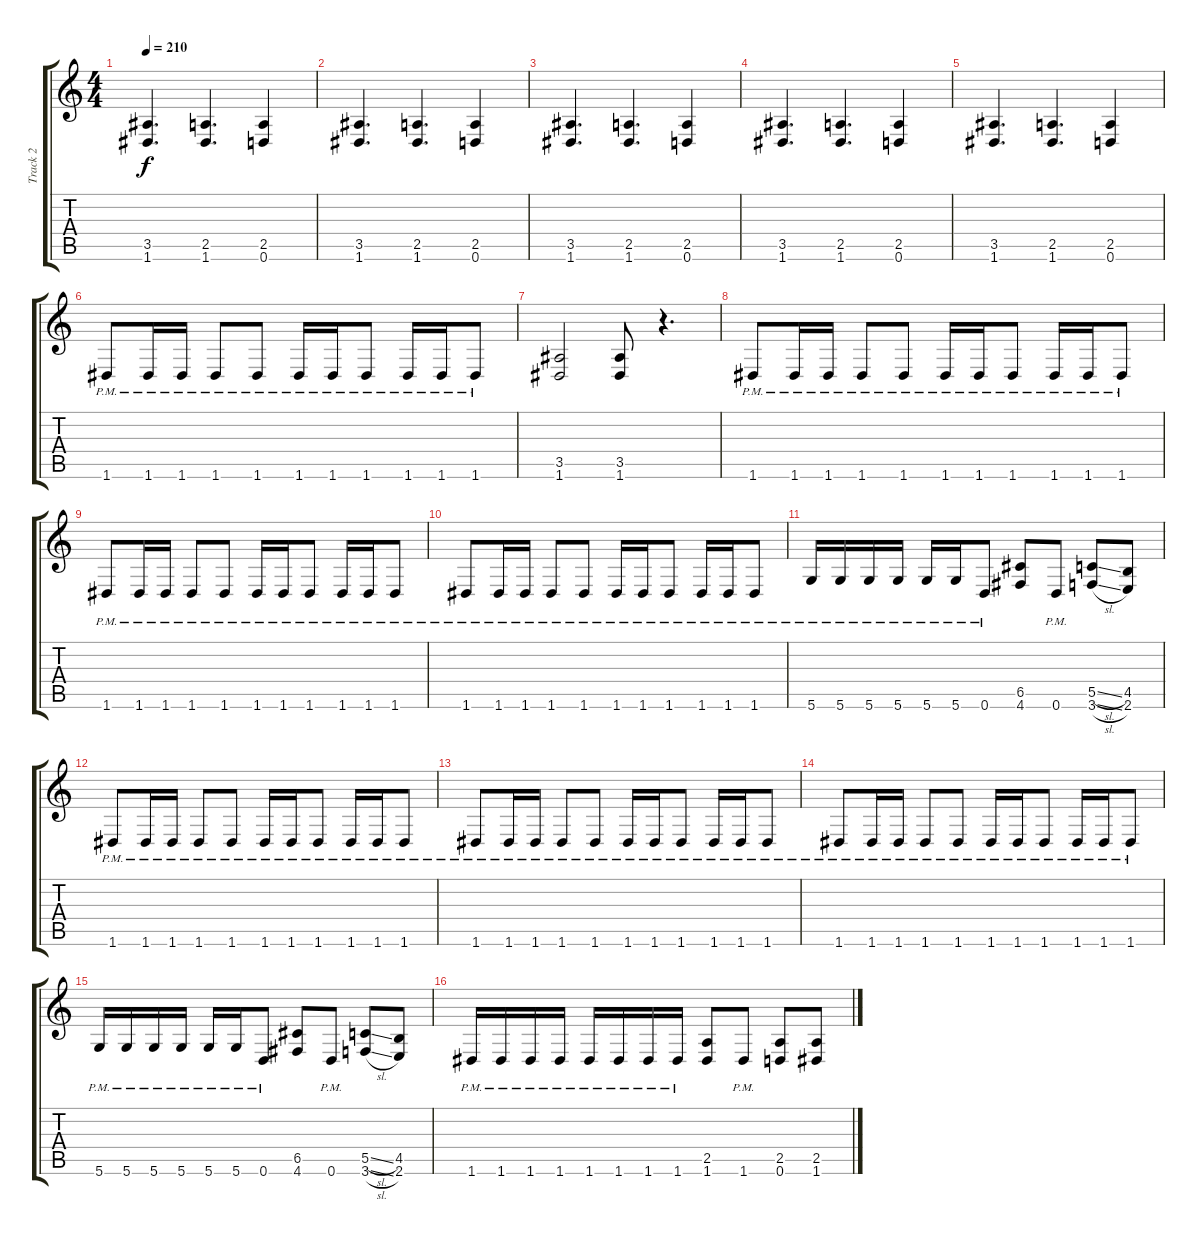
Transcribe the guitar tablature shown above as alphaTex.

\track ("Track 2" "Track 2") {instrument overdrivenguitar}
\staff {score tabs}
\tuning (D4 A3 F3 C3 G2 D2) {hide}
\ts (4 4)
\tempo 210
\clef g2
\ks c
(3.5 1.6).4{d dy f} (2.5 1.6).4{d} (2.5 0.6).4 |
(3.5 1.6).4{d} (2.5 1.6).4{d} (2.5 0.6).4 |
(3.5 1.6).4{d} (2.5 1.6).4{d} (2.5 0.6).4 |
(3.5 1.6).4{d} (2.5 1.6).4{d} (2.5 0.6).4 |
(3.5 1.6).4{d} (2.5 1.6).4{d} (2.5 0.6).4 |
1.6{pm}.8 1.6{pm}.16 1.6{pm}.16 1.6{pm}.8 1.6{pm}.8 1.6{pm}.16 1.6{pm}.16 1.6{pm}.8 1.6{pm}.16 1.6{pm}.16 1.6{pm}.8 |
(3.5 1.6).2 (3.5 1.6).8 r.4{d} |
1.6{pm}.8 1.6{pm}.16 1.6{pm}.16 1.6{pm}.8 1.6{pm}.8 1.6{pm}.16 1.6{pm}.16 1.6{pm}.8 1.6{pm}.16 1.6{pm}.16 1.6{pm}.8 |
1.6{pm}.8 1.6{pm}.16 1.6{pm}.16 1.6{pm}.8 1.6{pm}.8 1.6{pm}.16 1.6{pm}.16 1.6{pm}.8 1.6{pm}.16 1.6{pm}.16 1.6{pm}.8 |
1.6{pm}.8 1.6{pm}.16 1.6{pm}.16 1.6{pm}.8 1.6{pm}.8 1.6{pm}.16 1.6{pm}.16 1.6{pm}.8 1.6{pm}.16 1.6{pm}.16 1.6{pm}.8 |
5.6{pm}.16 5.6{pm}.16 5.6{pm}.16 5.6{pm}.16 5.6{pm}.16 5.6{pm}.16 0.6{pm}.8 (6.5 4.6).8 0.6{pm}.8 (5.5{sl} 3.6{sl}).8 (4.5 2.6).8 |
1.6{pm}.8 1.6{pm}.16 1.6{pm}.16 1.6{pm}.8 1.6{pm}.8 1.6{pm}.16 1.6{pm}.16 1.6{pm}.8 1.6{pm}.16 1.6{pm}.16 1.6{pm}.8 |
1.6{pm}.8 1.6{pm}.16 1.6{pm}.16 1.6{pm}.8 1.6{pm}.8 1.6{pm}.16 1.6{pm}.16 1.6{pm}.8 1.6{pm}.16 1.6{pm}.16 1.6{pm}.8 |
1.6{pm}.8 1.6{pm}.16 1.6{pm}.16 1.6{pm}.8 1.6{pm}.8 1.6{pm}.16 1.6{pm}.16 1.6{pm}.8 1.6{pm}.16 1.6{pm}.16 1.6{pm}.8 |
5.6{pm}.16 5.6{pm}.16 5.6{pm}.16 5.6{pm}.16 5.6{pm}.16 5.6{pm}.16 0.6{pm}.8 (6.5 4.6).8 0.6{pm}.8 (5.5{sl} 3.6{sl}).8 (4.5 2.6).8 |
1.6{pm}.16 1.6{pm}.16 1.6{pm}.16 1.6{pm}.16 1.6{pm}.16 1.6{pm}.16 1.6{pm}.16 1.6{pm}.16 (2.5 1.6).8 1.6{pm}.8 (2.5 0.6).8 (2.5 1.6).8
